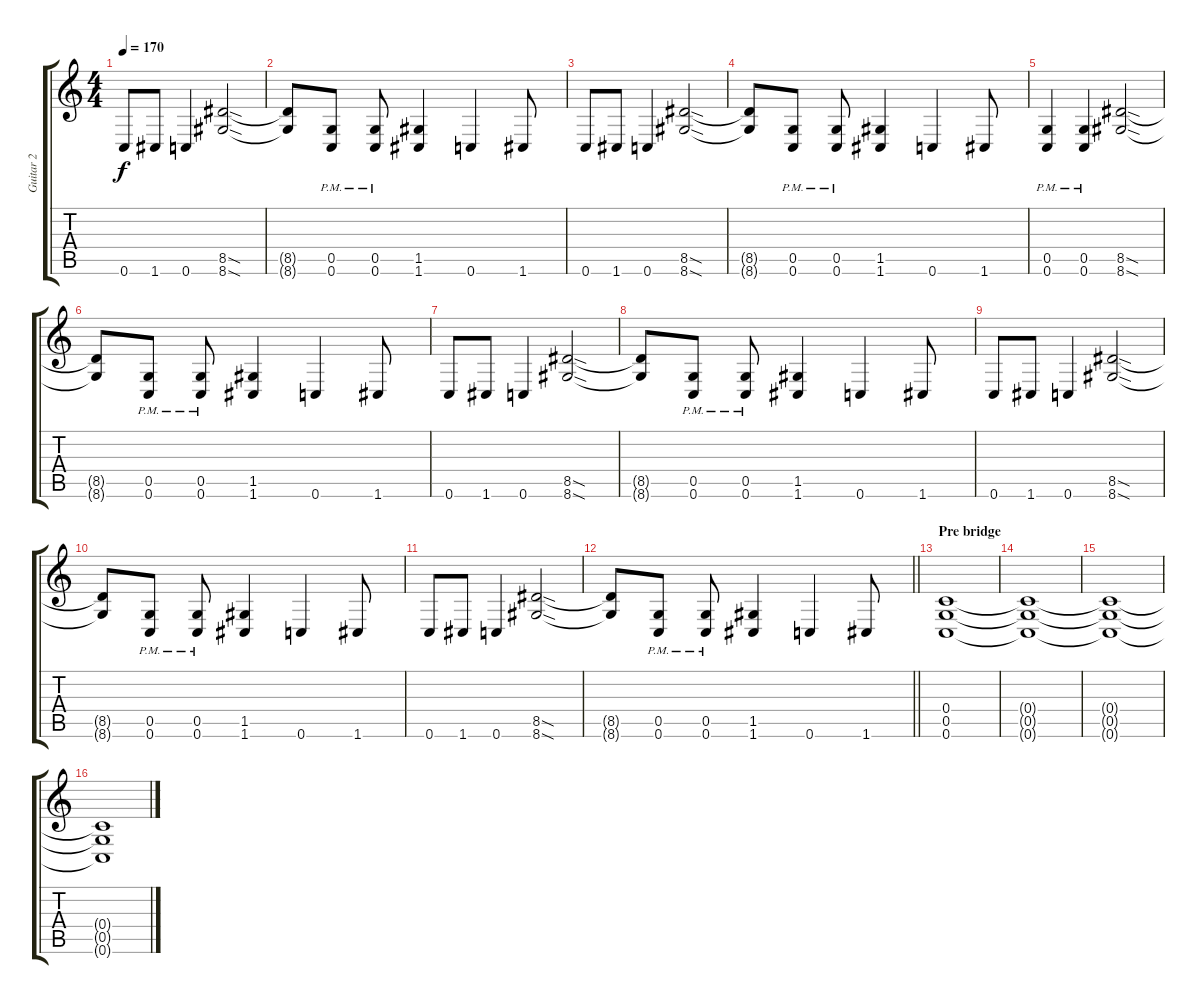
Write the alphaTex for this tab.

\track ("Guitar 2" "Guitar 2") {instrument distortionguitar}
\staff {score tabs}
\tuning (D4 A3 F3 C3 G2 C2) {hide}
\ts (4 4)
\tempo 170
\clef g2
\ks c
0.6.8{dy f} 1.6.8 0.6.4 (8.5{sod} 8.6{sod}).2 |
(8.5{t} 8.6{t}).8 (0.5{pm} 0.6{pm}).8 (0.5{pm} 0.6{pm}).8 (1.5 1.6).4 0.6.4 1.6.8 |
0.6.8 1.6.8 0.6.4 (8.5{sod} 8.6{sod}).2 |
(8.5{t} 8.6{t}).8 (0.5{pm} 0.6{pm}).8 (0.5{pm} 0.6{pm}).8 (1.5 1.6).4 0.6.4 1.6.8 |
(0.5{pm} 0.6{pm}).4 (0.5{pm} 0.6{pm}).4 (8.5{sod} 8.6{sod}).2 |
(8.5{t} 8.6{t}).8 (0.5{pm} 0.6{pm}).8 (0.5{pm} 0.6{pm}).8 (1.5 1.6).4 0.6.4 1.6.8 |
0.6.8 1.6.8 0.6.4 (8.5{sod} 8.6{sod}).2 |
(8.5{t} 8.6{t}).8 (0.5{pm} 0.6{pm}).8 (0.5{pm} 0.6{pm}).8 (1.5 1.6).4 0.6.4 1.6.8 |
0.6.8 1.6.8 0.6.4 (8.5{sod} 8.6{sod}).2 |
(8.5{t} 8.6{t}).8 (0.5{pm} 0.6{pm}).8 (0.5{pm} 0.6{pm}).8 (1.5 1.6).4 0.6.4 1.6.8 |
0.6.8 1.6.8 0.6.4 (8.5{sod} 8.6{sod}).2 |
\barLineRight lightlight
(8.5{t} 8.6{t}).8 (0.5{pm} 0.6{pm}).8 (0.5{pm} 0.6{pm}).8 (1.5 1.6).4 0.6.4 1.6.8 |
\section ("" "Pre bridge")
(0.4 0.5 0.6).1 |
(0.4{t} 0.5{t} 0.6{t}).1 |
(0.4{t} 0.5{t} 0.6{t}).1 |
(0.4{t} 0.5{t} 0.6{t}).1
